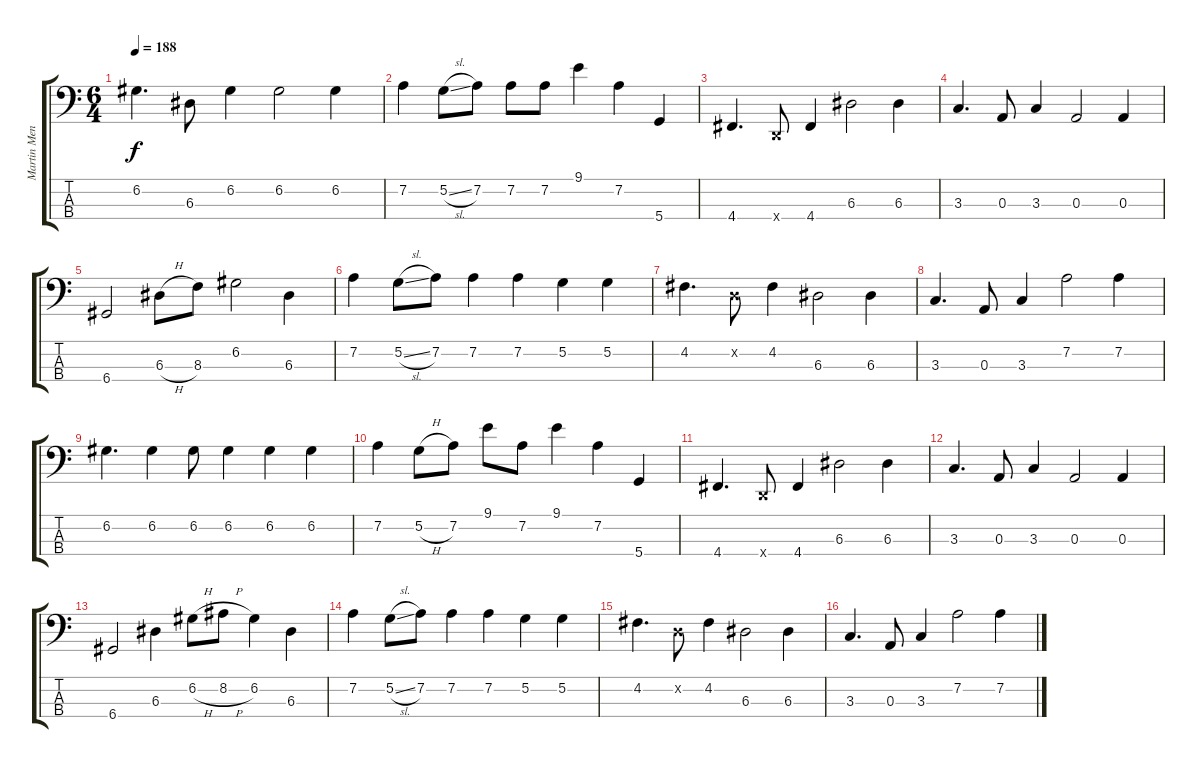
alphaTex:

\track ("Martin Mendez" "Martin Men") {mute instrument electricbassfinger}
\staff {score tabs}
\tuning (G2 D2 A1 D1) {hide}
\ts (6 4)
\tempo 188
\clef f4
\ks c
6.2.4{d dy f} 6.3.8 6.2.4 6.2.2 6.2.4 |
7.2.4 5.2{sl}.8 7.2.8 7.2.8 7.2.8 9.1.4 7.2.4 5.4.4 |
4.4.4{d} 0.4{x}.8 4.4.4 6.3.2 6.3.4 |
3.3.4{d} 0.3.8 3.3.4 0.3.2 0.3.4 |
6.4.2 6.3{h}.8 8.3.8 6.2.2 6.3.4 |
7.2.4 5.2{sl}.8 7.2.8 7.2.4 7.2.4 5.2.4 5.2.4 |
4.2.4{d} 0.2{x}.8 4.2.4 6.3.2 6.3.4 |
3.3.4{d} 0.3.8 3.3.4 7.2.2 7.2.4 |
6.2.4{d} 6.2.4 6.2.8 6.2.4 6.2.4 6.2.4 |
7.2.4 5.2{h}.8 7.2.8 9.1.8 7.2.8 9.1.4 7.2.4 5.4.4 |
4.4.4{d} 0.4{x}.8 4.4.4 6.3.2 6.3.4 |
3.3.4{d} 0.3.8 3.3.4 0.3.2 0.3.4 |
6.4.2 6.3.4 6.2{h}.8 8.2{h}.8 6.2.4 6.3.4 |
7.2.4 5.2{sl}.8 7.2.8 7.2.4 7.2.4 5.2.4 5.2.4 |
4.2.4{d} 0.2{x}.8 4.2.4 6.3.2 6.3.4 |
3.3.4{d} 0.3.8 3.3.4 7.2.2 7.2.4
